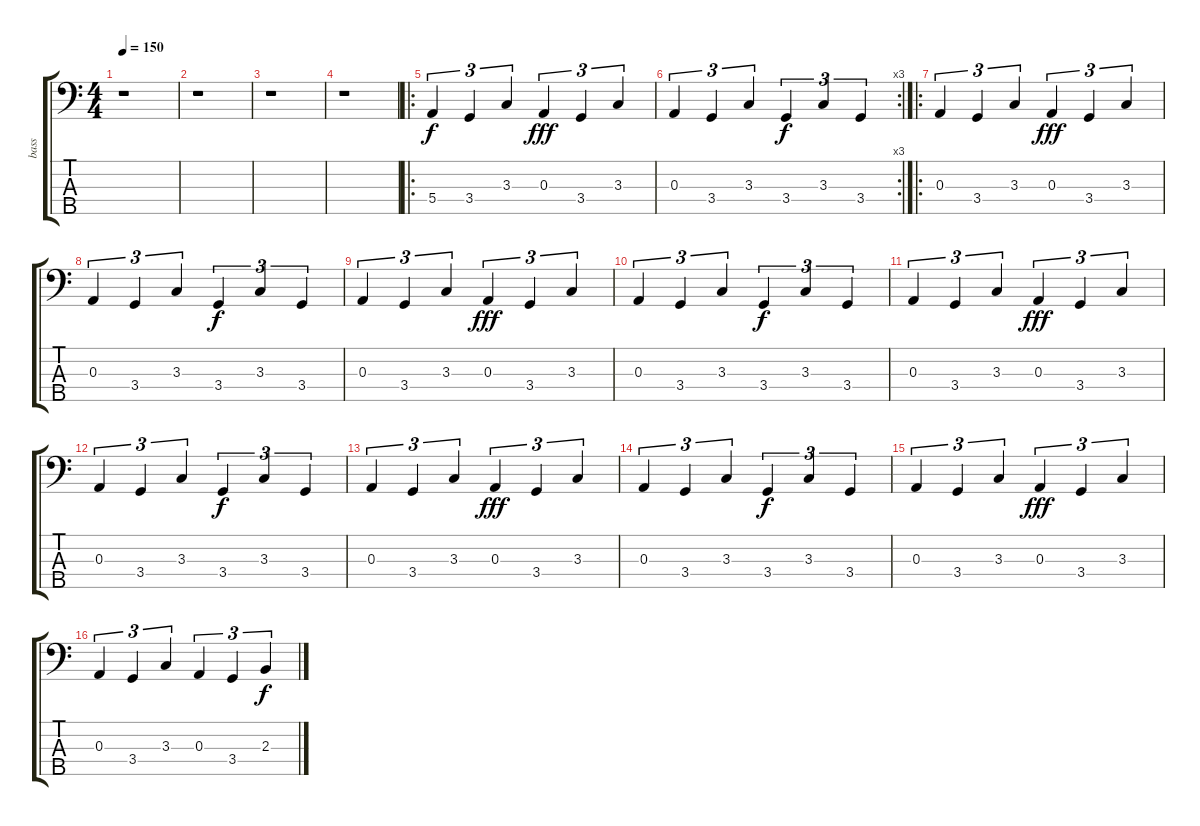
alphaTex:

\track ("bass" "bass") {instrument electricbassfinger}
\staff {score tabs}
\tuning (G2 D2 A1 E1 B0) {hide}
\ts (4 4)
\tempo 150
\clef f4
\ks c
r.1{dy f instrument electricbassfinger} |
r.1 |
r.1 |
r.1 |
\ro
5.4.4{tu (3 2)} 3.4.4{tu (3 2)} 3.3.4{tu (3 2)} 0.3.4{tu (3 2) dy fff} 3.4.4{tu (3 2)} 3.3.4{tu (3 2)} |
\rc 3
0.3.4{tu (3 2)} 3.4.4{tu (3 2)} 3.3.4{tu (3 2)} 3.4.4{tu (3 2) dy f} 3.3.4{tu (3 2)} 3.4.4{tu (3 2)} |
\ro
0.3.4{tu (3 2)} 3.4.4{tu (3 2)} 3.3.4{tu (3 2)} 0.3.4{tu (3 2) dy fff} 3.4.4{tu (3 2)} 3.3.4{tu (3 2)} |
0.3.4{tu (3 2)} 3.4.4{tu (3 2)} 3.3.4{tu (3 2)} 3.4.4{tu (3 2) dy f} 3.3.4{tu (3 2)} 3.4.4{tu (3 2)} |
0.3.4{tu (3 2)} 3.4.4{tu (3 2)} 3.3.4{tu (3 2)} 0.3.4{tu (3 2) dy fff} 3.4.4{tu (3 2)} 3.3.4{tu (3 2)} |
0.3.4{tu (3 2)} 3.4.4{tu (3 2)} 3.3.4{tu (3 2)} 3.4.4{tu (3 2) dy f} 3.3.4{tu (3 2)} 3.4.4{tu (3 2)} |
0.3.4{tu (3 2)} 3.4.4{tu (3 2)} 3.3.4{tu (3 2)} 0.3.4{tu (3 2) dy fff} 3.4.4{tu (3 2)} 3.3.4{tu (3 2)} |
0.3.4{tu (3 2)} 3.4.4{tu (3 2)} 3.3.4{tu (3 2)} 3.4.4{tu (3 2) dy f} 3.3.4{tu (3 2)} 3.4.4{tu (3 2)} |
0.3.4{tu (3 2)} 3.4.4{tu (3 2)} 3.3.4{tu (3 2)} 0.3.4{tu (3 2) dy fff} 3.4.4{tu (3 2)} 3.3.4{tu (3 2)} |
0.3.4{tu (3 2)} 3.4.4{tu (3 2)} 3.3.4{tu (3 2)} 3.4.4{tu (3 2) dy f} 3.3.4{tu (3 2)} 3.4.4{tu (3 2)} |
0.3.4{tu (3 2)} 3.4.4{tu (3 2)} 3.3.4{tu (3 2)} 0.3.4{tu (3 2) dy fff} 3.4.4{tu (3 2)} 3.3.4{tu (3 2)} |
0.3.4{tu (3 2)} 3.4.4{tu (3 2)} 3.3.4{tu (3 2)} 0.3.4{tu (3 2)} 3.4.4{tu (3 2)} 2.3.4{tu (3 2) dy f}
